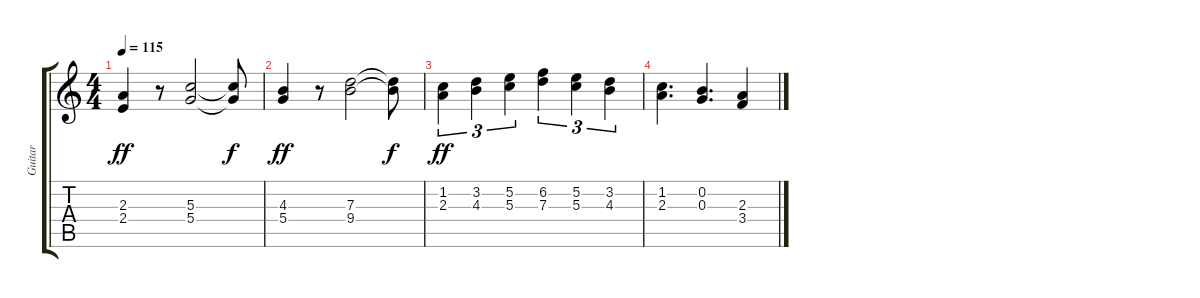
\track ("Guitar" "Guitar") {instrument electricguitarjazz}
\staff {score tabs}
\tuning (E4 B3 G3 D3 A2 E2) {hide}
\ts (4 4)
\tempo 115
\clef g2
\ks c
(2.3 2.4).4{dy ff volume 9 instrument electricguitarjazz} r.8 (5.3 5.4).2 (5.3{t} 5.4{t}).8{dy f} |
(4.3 5.4).4{dy ff} r.8 (7.3 9.4).2 (7.3{t} 9.4{t}).8{dy f} |
(1.2 2.3).4{tu (3 2) dy ff} (3.2 4.3).4{tu (3 2)} (5.2 5.3).4{tu (3 2)} (6.2 7.3).4{tu (3 2)} (5.2 5.3).4{tu (3 2)} (3.2 4.3).4{tu (3 2)} |
(1.2 2.3).4{d} (0.2 0.3).4{d} (2.3 3.4).4
